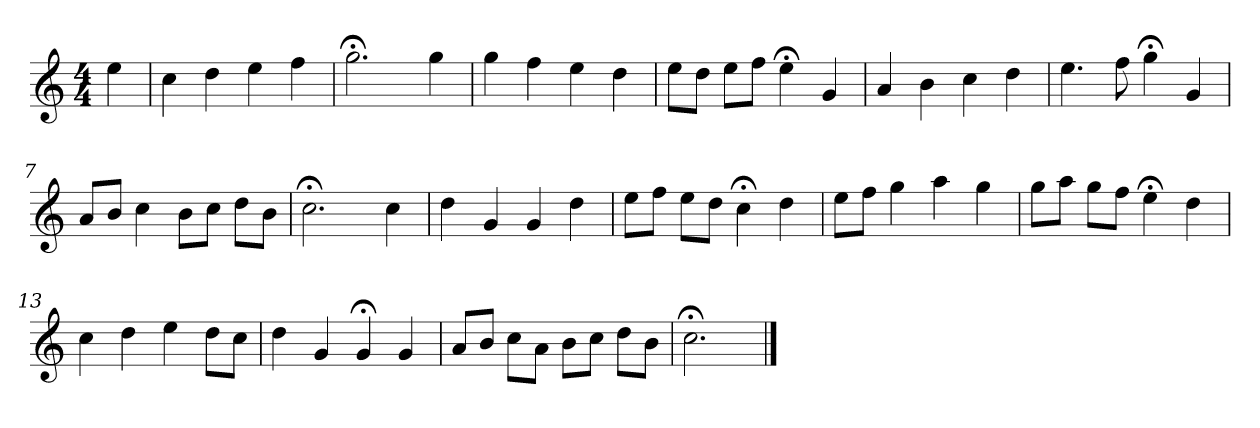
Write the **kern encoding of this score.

**kern
*part1
*staff1
*k[]
*C:
*M4/4
*MM120
=
4ee
=1
4cc
4dd
4ee
4ff
=2
2.gg;<
4gg
=3
4gg
4ff
4ee
4dd
=4
8eeL
8ddJ
8eeL
8ffJ
4ee;<
4g
=5
4a
4b
4cc
4dd
=6
4.ee
8ff
4gg;<
4g
=7
8aL
8bJ
4cc
8bL
8ccJ
8ddL
8bJ
=8
2.cc;<
4cc
=9
4dd
4g
4g
4dd
=10
8eeL
8ffJ
8eeL
8ddJ
4cc;<
4dd
=11
8eeL
8ffJ
4gg
4aa
4gg
=12
8ggL
8aaJ
8ggL
8ffJ
4ee;<
4dd
=13
4cc
4dd
4ee
8ddL
8ccJ
=14
4dd
4g
4g;<
4g
=15
8aL
8bJ
8ccL
8aJ
8bL
8ccJ
8ddL
8bJ
=16
2.cc;<
==
*-
